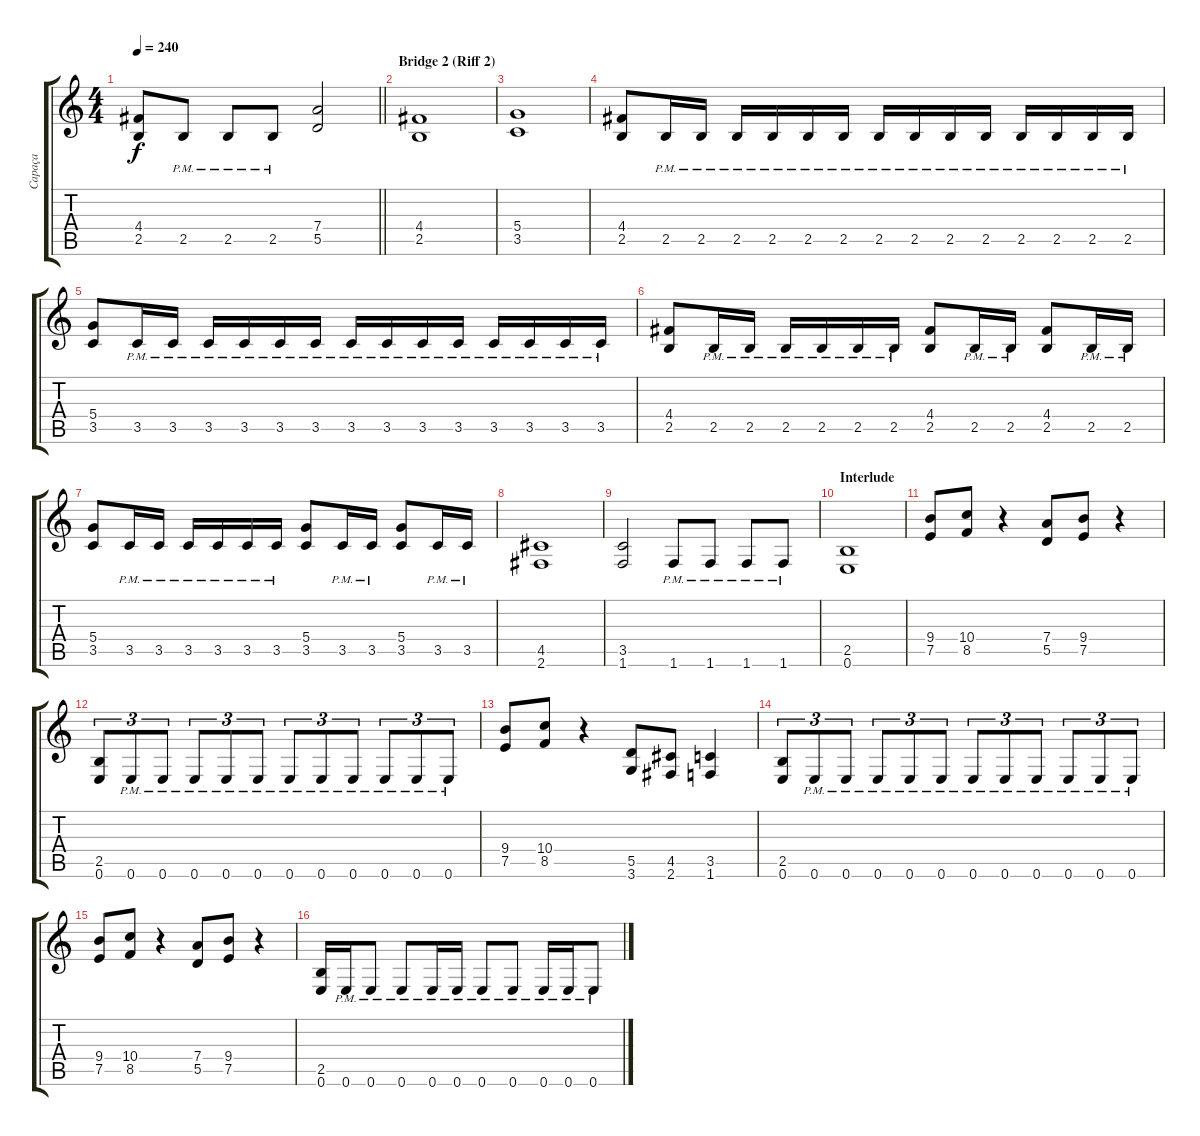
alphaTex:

\track ("Capaça" "Capaça") {instrument distortionguitar}
\staff {score tabs}
\tuning (E4 B3 G3 D3 A2 E2) {hide}
\ts (4 4)
\tempo 240
\clef g2
\barLineRight lightlight
\ks c
(4.4 2.5).8{dy f} 2.5{pm}.8 2.5{pm}.8 2.5{pm}.8 (7.4 5.5).2 |
\section ("" "Bridge 2 (Riff 2)")
(4.4 2.5).1 |
(5.4 3.5).1 |
(4.4 2.5).8 2.5{pm}.16 2.5{pm}.16 2.5{pm}.16 2.5{pm}.16 2.5{pm}.16 2.5{pm}.16 2.5{pm}.16 2.5{pm}.16 2.5{pm}.16 2.5{pm}.16 2.5{pm}.16 2.5{pm}.16 2.5{pm}.16 2.5{pm}.16 |
(5.4 3.5).8 3.5{pm}.16 3.5{pm}.16 3.5{pm}.16 3.5{pm}.16 3.5{pm}.16 3.5{pm}.16 3.5{pm}.16 3.5{pm}.16 3.5{pm}.16 3.5{pm}.16 3.5{pm}.16 3.5{pm}.16 3.5{pm}.16 3.5{pm}.16 |
(4.4 2.5).8 2.5{pm}.16 2.5{pm}.16 2.5{pm}.16 2.5{pm}.16 2.5{pm}.16 2.5{pm}.16 (4.4 2.5).8 2.5{pm}.16 2.5{pm}.16 (4.4 2.5).8 2.5{pm}.16 2.5{pm}.16 |
(5.4 3.5).8 3.5{pm}.16 3.5{pm}.16 3.5{pm}.16 3.5{pm}.16 3.5{pm}.16 3.5{pm}.16 (5.4 3.5).8 3.5{pm}.16 3.5{pm}.16 (5.4 3.5).8 3.5{pm}.16 3.5{pm}.16 |
(4.5 2.6).1 |
(3.5 1.6).2 1.6{pm}.8 1.6{pm}.8 1.6{pm}.8 1.6{pm}.8 |
\section ("" "Interlude")
(2.5 0.6).1 |
(9.4 7.5).8 (10.4 8.5).8 r.4 (7.4 5.5).8 (9.4 7.5).8 r.4 |
(2.5 0.6).8{tu (3 2)} 0.6{pm}.8{tu (3 2)} 0.6{pm}.8{tu (3 2)} 0.6{pm}.8{tu (3 2)} 0.6{pm}.8{tu (3 2)} 0.6{pm}.8{tu (3 2)} 0.6{pm}.8{tu (3 2)} 0.6{pm}.8{tu (3 2)} 0.6{pm}.8{tu (3 2)} 0.6{pm}.8{tu (3 2)} 0.6{pm}.8{tu (3 2)} 0.6{pm}.8{tu (3 2)} |
(9.4 7.5).8 (10.4 8.5).8 r.4 (5.5 3.6).8 (4.5 2.6).8 (3.5 1.6).4 |
(2.5 0.6).8{tu (3 2)} 0.6{pm}.8{tu (3 2)} 0.6{pm}.8{tu (3 2)} 0.6{pm}.8{tu (3 2)} 0.6{pm}.8{tu (3 2)} 0.6{pm}.8{tu (3 2)} 0.6{pm}.8{tu (3 2)} 0.6{pm}.8{tu (3 2)} 0.6{pm}.8{tu (3 2)} 0.6{pm}.8{tu (3 2)} 0.6{pm}.8{tu (3 2)} 0.6{pm}.8{tu (3 2)} |
(9.4 7.5).8 (10.4 8.5).8 r.4 (7.4 5.5).8 (9.4 7.5).8 r.4 |
(2.5 0.6).16 0.6{pm}.16 0.6{pm}.8 0.6{pm}.8 0.6{pm}.16 0.6{pm}.16 0.6{pm}.8 0.6{pm}.8 0.6{pm}.16 0.6{pm}.16 0.6{pm}.8
